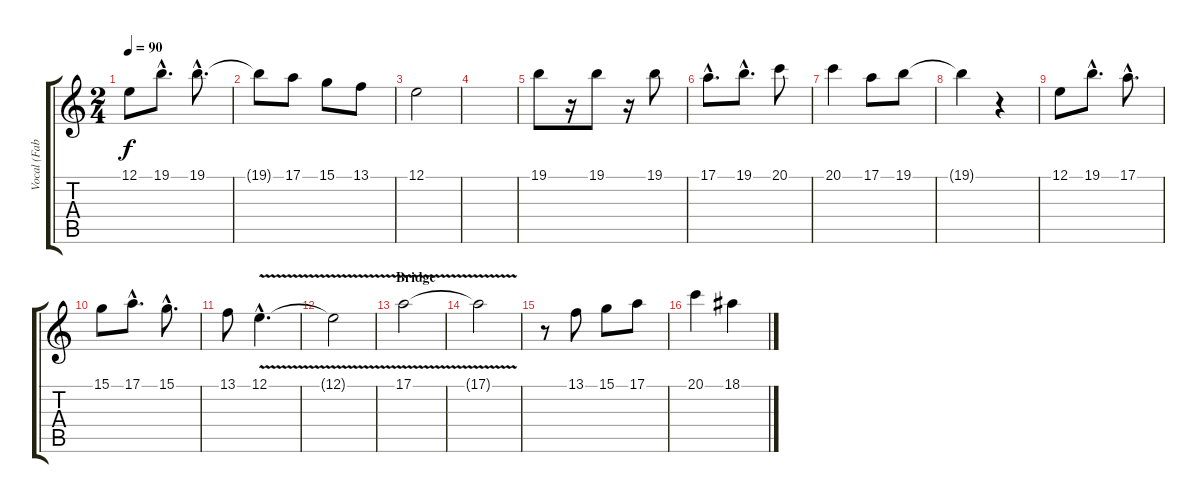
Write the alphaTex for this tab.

\track ("Vocal (Fabio Lione)" "Vocal (Fab") {instrument rockorgan}
\staff {score tabs}
\tuning (E4 B3 G3 D3 A2 E2) {hide}
\ts (2 4)
\tempo 90
\clef g2
\ks c
12.1.8{dy f} 19.1{hac}.8{d} 19.1{hac}.8{d} |
19.1{t}.8 17.1.8 15.1.8 13.1.8 |
12.1.2 |
|
19.1.8 r.16 19.1.8 r.16 19.1.8 |
17.1{hac}.8{d} 19.1{hac}.8{d} 20.1.8 |
20.1.4 17.1.8 19.1.8 |
19.1{t}.4 r.4 |
12.1.8 19.1{hac}.8{d} 17.1{hac}.8{d} |
15.1.8 17.1{hac}.8{d} 15.1{hac}.8{d} |
13.1.8 12.1{v hac}.4{d} |
12.1{t}.2 |
\section ("" "Bridge")
17.1{v}.2 |
17.1{t}.2 |
r.8 13.1.8 15.1.8 17.1.8 |
20.1.4 18.1.4
